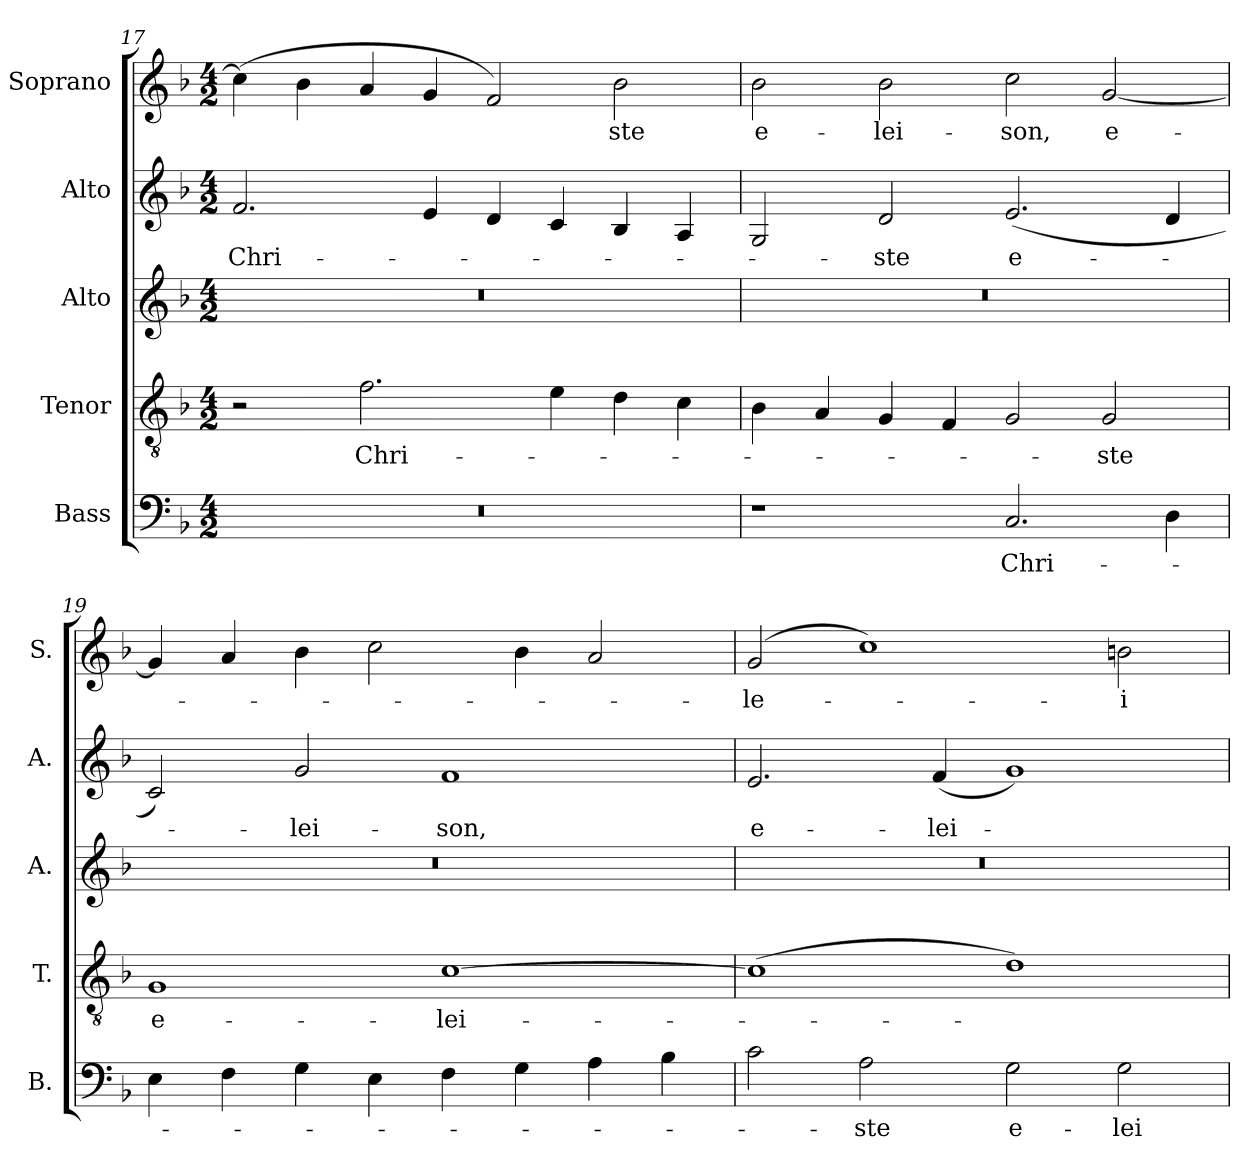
**kern	**text	**kern	**text	**kern	**kern	**text	**kern	**text
*part5	*part5	*part4	*part4	*part3	*part2	*part2	*part1	*part1
*staff5	*staff5	*staff4	*staff4	*staff3	*staff2	*staff2	*staff1	*staff1
*I"Bass	*	*I"Tenor	*	*I"Alto	*I"Alto	*	*I"Soprano	*
*I'B.	*	*I'T.	*	*I'A.	*I'A.	*	*I'S.	*
*clefF4	*	*clefGv2	*	*clefG2	*clefG2	*	*clefG2	*
*	*	*ITrd7c12	*	*	*	*	*	*
*k[b-]	*	*k[b-]	*	*k[b-]	*k[b-]	*	*k[b-]	*
*F:	*	*F:	*	*F:	*F:	*	*F:	*
*M4/2	*	*M4/2	*	*M4/2	*M4/2	*	*M4/2	*
=17	=17	=17	=17	=17	=17	=17	=17	=17
!LO:N:vis=1	!	!	!	!LO:N:vis=1	!	!	!	!
!	!	!	!	!	!	!LO:LY:b:color=#000000	!	!
0r	.	2r	.	0r	2.fi/	Chri-	(4cci\]	.
.	.	.	.	.	.	.	4b-i\	.
!	!	!	!LO:LY:b:color=#000000	!	!	!	!	!
.	.	2.Fi\	Chri-	.	.	.	4ai/	.
.	.	.	.	.	4ei/	.	4gi/	.
.	.	.	.	.	4di/	.	2fi/)	.
.	.	4Ei\	.	.	4ci/	.	.	.
!	!	!	!	!	!	!	!	!LO:LY:b:color=#000000
.	.	4Di\	.	.	4B-i/	.	2b-i\	-ste
.	.	4Ci\	.	.	4Ai/	.	.	.
=18	=18	=18	=18	=18	=18	=18	=18	=18
!	!	!	!	!LO:N:vis=1	!	!	!	!
!	!	!	!	!	!	!	!	!LO:LY:b:color=#000000
1r	.	4BB-i\	.	0r	2Gi/	.	2b-i\	e-
.	.	4AAi/	.	.	.	.	.	.
!	!	!	!	!	!	!LO:LY:b:color=#000000	!	!
!	!	!	!	!	!	!	!	!LO:LY:b:color=#000000
.	.	4GGi/	.	.	2di/	-ste	2b-i\	-lei-
.	.	4FFi/	.	.	.	.	.	.
!	!LO:LY:b:color=#000000	!	!	!	!	!	!	!
!	!	!	!	!	!	!LO:LY:b:color=#000000	!	!
!	!	!	!	!	!	!	!	!LO:LY:b:color=#000000
2.Ci/	Chri-	2GGi/	.	.	(2.ei/	e-	2cci\	-son,
!	!	!	!LO:LY:b:color=#000000	!	!	!	!	!
!	!	!	!	!	!	!	!	!LO:LY:b:color=#000000
.	.	2GGi/	-ste	.	.	.	[2gi/	e-
4Di\	.	.	.	.	4di/	.	.	.
=19	=19	=19	=19	=19	=19	=19	=19	=19
!	!	!	!LO:LY:b:color=#000000	!LO:N:vis=1	!	!	!	!
4Ei\	.	1GGi	e-	0r	2ci/)	.	4gi/]	.
4Fi\	.	.	.	.	.	.	4ai/	.
!	!	!	!	!	!	!LO:LY:b:color=#000000	!	!
4Gi\	.	.	.	.	2gi/	-lei-	4b-i\	.
4Ei\	.	.	.	.	.	.	2cci\	.
!	!	!	!LO:LY:b:color=#000000	!	!	!	!	!
!	!	!	!	!	!	!LO:LY:b:color=#000000	!	!
4Fi\	.	[1Ci	-lei-	.	1fi	-son,	.	.
4Gi\	.	.	.	.	.	.	4b-i\	.
4Ai\	.	.	.	.	.	.	2ai/	.
4B-i\	.	.	.	.	.	.	.	.
=20	=20	=20	=20	=20	=20	=20	=20	=20
!	!	!	!	!LO:N:vis=1	!	!	!	!
!	!	!	!	!	!	!LO:LY:b:color=#000000	!	!
!	!	!	!	!	!	!	!	!LO:LY:b:color=#000000
2ci\	.	(1Ci]	.	0r	2.ei/	e-	(2gi/	-le-
!	!LO:LY:b:color=#000000	!	!	!	!	!	!	!
2Ai\	-ste	.	.	.	.	.	1cci)	.
!	!	!	!	!	!	!LO:LY:b:color=#000000	!	!
.	.	.	.	.	(4fi/	-lei-	.	.
!	!LO:LY:b:color=#000000	!	!	!	!	!	!	!
2Gi\	e-	1Di)	.	.	1gi)	.	.	.
!	!LO:LY:b:color=#000000	!	!	!	!	!	!	!
!	!	!	!	!	!	!	!	!LO:LY:b:color=#000000
2Gi\	-lei-	.	.	.	.	.	2bni\	-i-
=	=	=	=	=	=	=	=	=
*-	*-	*-	*-	*-	*-	*-	*-	*-
